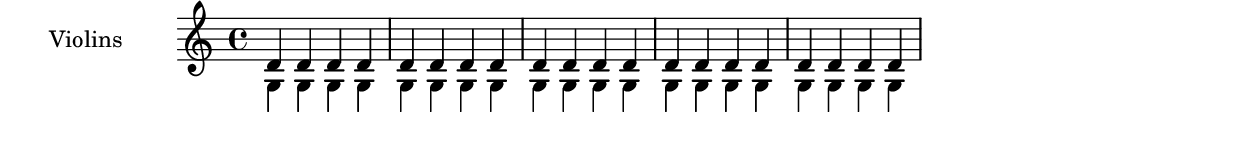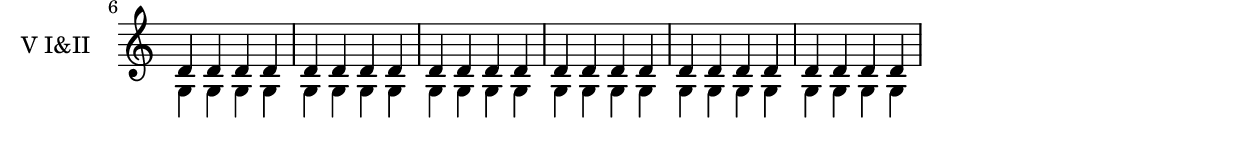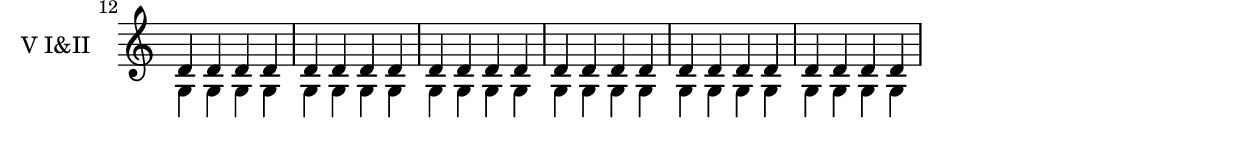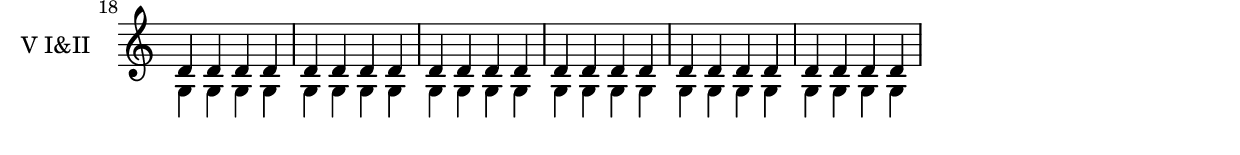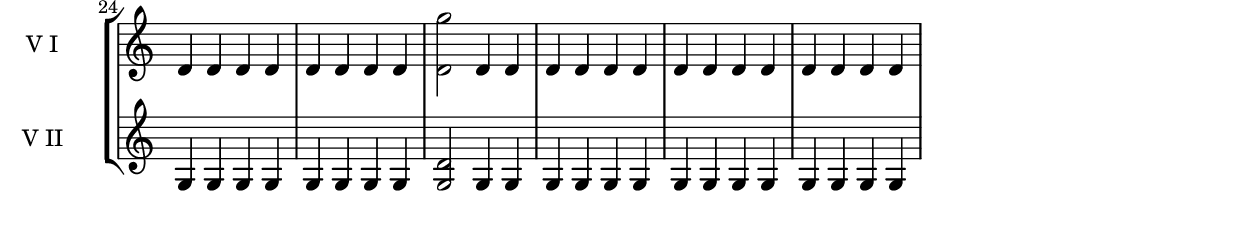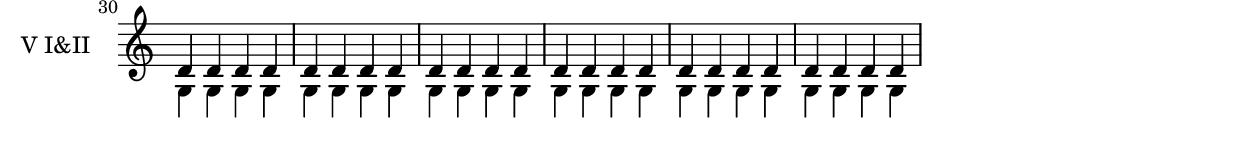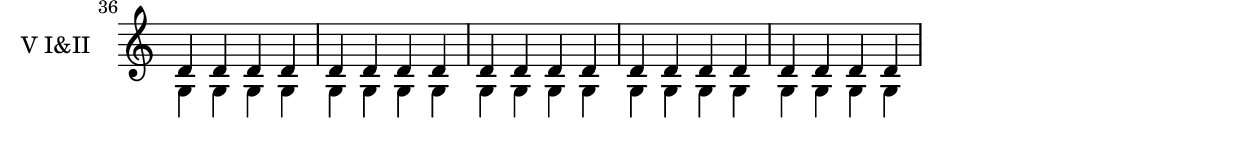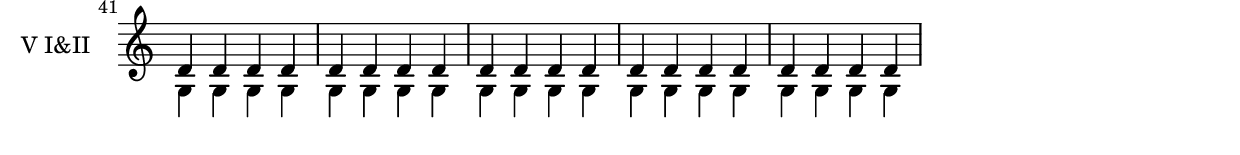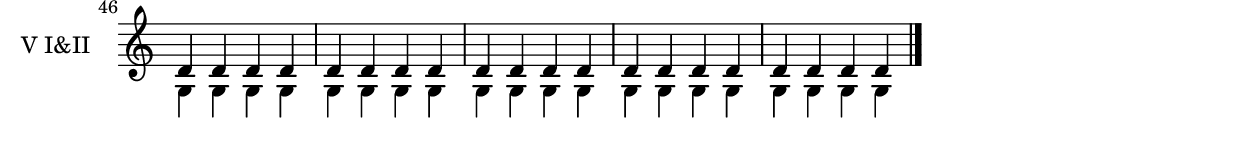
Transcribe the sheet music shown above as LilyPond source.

%% Generated by lilypond-book.py
%% Options: [exampleindent=10.16\mm,indent=0\mm,line-width=160\mm]
\include "lilypond-book-preamble.ly"


% ****************************************************************
% Start cut-&-pastable-section
% ****************************************************************



\paper {
  indent = 0\mm
  line-width = 160\mm
  % offset the left padding, also add 1mm as lilypond creates cropped
  % images with a little space on the right
  line-width = #(- line-width (* mm  3.000000) (* mm 1))
}

\layout {
  
}





% ****************************************************************
% ly snippet:
% ****************************************************************
\sourcefilename "/home/gub/NewGub/gub/target/linux-x86/src/lilypond-git.sv.gnu.org--lilypond.git-release-unstable/input/regression/divisi-staves.ly"
\sourcefileline 0
\version "2.19.13"

\header {
  texidoc = "The @code{VerticalAxisGroup.remove-layer}
property can be used for typesetting temporary divisi staves where
the switch to split staves is done only at line breaks such that all
complex passages are rendered in separate staves."
}

boring = \set Staff.keepAliveInterfaces = #'()
tricky = \unset Staff.keepAliveInterfaces

violI=\relative d' {
  \boring \repeat unfold 100 d4
  \tricky <d g'>2
  \boring \repeat unfold 98 d4
  \bar "|."
}

violII=\relative g {
  \boring \repeat unfold 100 g4
  \tricky <g d'>2
  \boring \repeat unfold 98 g4
  \bar "|."
}

\score {
  \new StaffGroup \with { \consists "Keep_alive_together_engraver" }
  <<
    \new Staff \with { instrumentName = "Violin I"
		       shortInstrumentName = "V I"
		       \override VerticalAxisGroup.remove-empty = ##t
		       \override VerticalAxisGroup.remove-first = ##t
		       \override VerticalAxisGroup.remove-layer = 1
		     }
    \violI
    \new Staff \with { instrumentName = "Violin II"
		       shortInstrumentName = "V II"
		       \override VerticalAxisGroup.remove-empty = ##t
		       \override VerticalAxisGroup.remove-first = ##t
		       \override VerticalAxisGroup.remove-layer = 1
		     }
    \violII
    \new Staff \with { instrumentName = "Violins"
		       shortInstrumentName = "V I&II"
		       \override VerticalAxisGroup.remove-layer = 2
		     }
    <<  \violI \\ \violII  >>
  >>
  \layout {
    short-indent = 2\cm
    indent = 3\cm
  }
}



% ****************************************************************
% end ly snippet
% ****************************************************************
